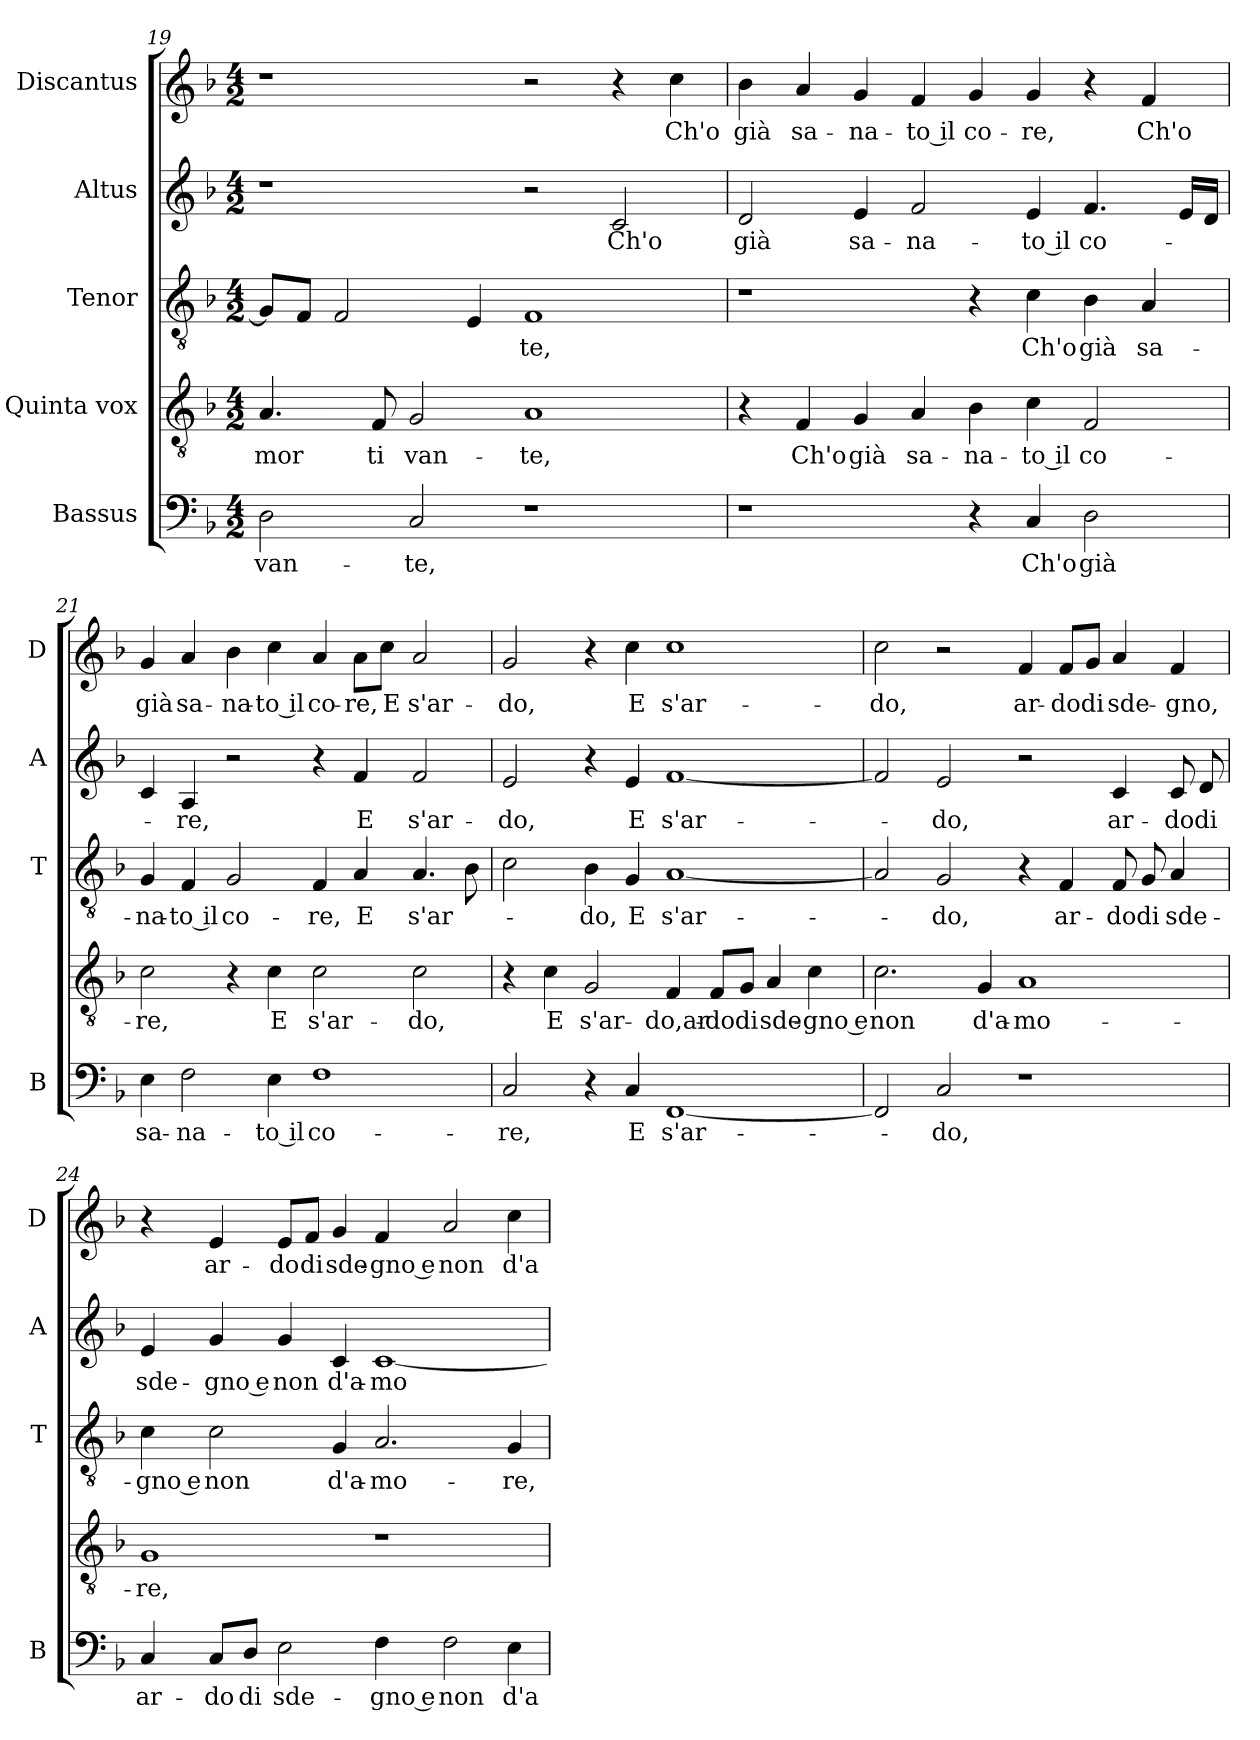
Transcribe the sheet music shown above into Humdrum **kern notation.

**kern	**text	**kern	**text	**kern	**text	**kern	**text	**kern	**text
*part5	*part5	*part4	*part4	*part3	*part3	*part2	*part2	*part1	*part1
*staff5	*staff5	*staff4	*staff4	*staff3	*staff3	*staff2	*staff2	*staff1	*staff1
*I"Bassus	*	*I"Quinta vox	*	*I"Tenor	*	*I"Altus	*	*I"Discantus	*
*I'B	*	*	*	*I'T	*	*I'A	*	*I'D	*
*clefF4	*	*clefGv2	*	*clefGv2	*	*clefG2	*	*clefG2	*
*k[b-]	*	*k[b-]	*	*k[b-]	*	*k[b-]	*	*k[b-]	*
*F:	*	*F:	*	*F:	*	*F:	*	*F:	*
*M4/2	*	*M4/2	*	*M4/2	*	*M4/2	*	*M4/2	*
=19	=19	=19	=19	=19	=19	=19	=19	=19	=19
!	!LO:LY:b	!	!LO:LY:b	!	!	!	!	!	!
2D\	van-	4.A/	-mor	8G/L]	.	1r	.	1r	.
.	.	.	.	8F/J	.	.	.	.	.
.	.	.	.	2F/	.	.	.	.	.
!	!	!	!LO:LY:b	!	!	!	!	!	!
.	.	8F/	ti	.	.	.	.	.	.
!	!LO:LY:b	!	!LO:LY:b	!	!	!	!	!	!
2C/	-te,	2G/	van-	.	.	.	.	.	.
.	.	.	.	4E/	.	.	.	.	.
!	!	!	!LO:LY:b	!	!LO:LY:b	!	!	!	!
1r	.	1A	-te,	1F	-te,	2r	.	2r	.
!	!	!	!	!	!	!	!LO:LY:b	!	!
.	.	.	.	.	.	2c/	Ch'o	4r	.
!	!	!	!	!	!	!	!	!	!LO:LY:b
.	.	.	.	.	.	.	.	4cc\	Ch'o
!!LO:PB:g=z
=20	=20	=20	=20	=20	=20	=20	=20	=20	=20
!	!	!	!	!	!	!	!LO:LY:b	!	!LO:LY:b
1r	.	4r	.	1r	.	2d/	già	4b-\	già
!	!	!	!LO:LY:b	!	!	!	!	!	!LO:LY:b
.	.	4F/	Ch'o	.	.	.	.	4a/	sa-
!	!	!	!LO:LY:b	!	!	!	!LO:LY:b	!	!LO:LY:b
.	.	4G/	già	.	.	4e/	sa-	4g/	-na-
!	!	!	!LO:LY:b	!	!	!	!LO:LY:b	!	!LO:LY:b
.	.	4A/	sa-	.	.	2f/	-na-	4f/	-to il
!	!	!	!LO:LY:b	!	!	!	!	!	!LO:LY:b
4r	.	4B-\	-na-	4r	.	.	.	4g/	co-
!	!LO:LY:b	!	!LO:LY:b	!	!LO:LY:b	!	!LO:LY:b	!	!LO:LY:b
4C/	Ch'o	4c\	-to il	4c\	Ch'o	4e/	-to il	4g/	-re,
!	!LO:LY:b	!	!LO:LY:b	!	!LO:LY:b	!	!LO:LY:b	!	!
2D\	già	2F/	co-	4B-\	già	4.f/	co-	4r	.
!	!	!	!	!	!LO:LY:b	!	!	!	!LO:LY:b
.	.	.	.	4A/	sa-	.	.	4f/	Ch'o
.	.	.	.	.	.	16e/LL	.	.	.
.	.	.	.	.	.	16d/JJ	.	.	.
=21	=21	=21	=21	=21	=21	=21	=21	=21	=21
!	!LO:LY:b	!	!LO:LY:b	!	!LO:LY:b	!	!	!	!LO:LY:b
4E\	sa-	2c\	-re,	4G/	-na-	4c/	.	4g/	già
!	!LO:LY:b	!	!	!	!LO:LY:b	!	!LO:LY:b	!	!LO:LY:b
2F\	-na-	.	.	4F/	-to il	4A/	-re,	4a/	sa-
!	!	!	!	!	!LO:LY:b	!	!	!	!LO:LY:b
.	.	4r	.	2G/	co-	2r	.	4b-\	-na-
!	!LO:LY:b	!	!LO:LY:b	!	!	!	!	!	!LO:LY:b
4E\	-to il	4c\	E	.	.	.	.	4cc\	-to il
!	!LO:LY:b	!	!LO:LY:b	!	!LO:LY:b	!	!	!	!LO:LY:b
1F	co-	2c\	s'ar-	4F/	-re,	4r	.	4a/	co-
!	!	!	!	!	!LO:LY:b	!	!LO:LY:b	!	!LO:LY:b
.	.	.	.	4A/	E	4f/	E	8a\L	-re,
!	!	!	!	!	!	!	!	!	!LO:LY:b
.	.	.	.	.	.	.	.	8cc\J	E
!	!	!	!LO:LY:b	!	!LO:LY:b	!	!LO:LY:b	!	!LO:LY:b
.	.	2c\	-do,	4.A/	s'ar-	2f/	s'ar-	2a/	s'ar-
.	.	.	.	8B-\	.	.	.	.	.
=22	=22	=22	=22	=22	=22	=22	=22	=22	=22
!	!LO:LY:b	!	!	!	!	!	!LO:LY:b	!	!LO:LY:b
2C/	-re,	4r	.	2c\	.	2e/	-do,	2g/	-do,
!	!	!	!LO:LY:b	!	!	!	!	!	!
.	.	4c\	E	.	.	.	.	.	.
!	!	!	!LO:LY:b	!	!LO:LY:b	!	!	!	!
4r	.	2G/	s'ar-	4B-\	-do,	4r	.	4r	.
!	!LO:LY:b	!	!	!	!LO:LY:b	!	!LO:LY:b	!	!LO:LY:b
4C/	E	.	.	4G/	E	4e/	E	4cc\	E
!	!LO:LY:b	!	!LO:LY:b	!	!LO:LY:b	!	!LO:LY:b	!	!LO:LY:b
[1FF	s'ar-	4F/	-do,ar-	[1A	s'ar-	[1f	s'ar-	1cc	s'ar-
!	!	!	!LO:LY:b	!	!	!	!	!	!
.	.	8F/L	-do	.	.	.	.	.	.
!	!	!	!LO:LY:b	!	!	!	!	!	!
.	.	8G/J	di	.	.	.	.	.	.
!	!	!	!LO:LY:b	!	!	!	!	!	!
.	.	4A/	sde-	.	.	.	.	.	.
!	!	!	!LO:LY:b	!	!	!	!	!	!
.	.	4c\	-gno e	.	.	.	.	.	.
!!LO:LB:g=z
=23	=23	=23	=23	=23	=23	=23	=23	=23	=23
!	!	!	!LO:LY:b	!	!	!	!	!	!LO:LY:b
2FF/]	.	2.c\	non	2A/]	.	2f/]	.	2cc\	-do,
!	!LO:LY:b	!	!	!	!LO:LY:b	!	!LO:LY:b	!	!
2C/	-do,	.	.	2G/	-do,	2e/	-do,	2r	.
!	!	!	!LO:LY:b	!	!	!	!	!	!
.	.	4G/	d'a-	.	.	.	.	.	.
!	!	!	!LO:LY:b	!	!	!	!	!	!LO:LY:b
1r	.	1A	-mo-	4r	.	2r	.	4f/	ar-
!	!	!	!	!	!LO:LY:b	!	!	!	!LO:LY:b
.	.	.	.	4F/	ar-	.	.	8f/L	-do
!	!	!	!	!	!	!	!	!	!LO:LY:b
.	.	.	.	.	.	.	.	8g/J	di
!	!	!	!	!	!LO:LY:b	!	!LO:LY:b	!	!LO:LY:b
.	.	.	.	8F/	-do	4c/	ar-	4a/	sde-
!	!	!	!	!	!LO:LY:b	!	!	!	!
.	.	.	.	8G/	di	.	.	.	.
!	!	!	!	!	!LO:LY:b	!	!LO:LY:b	!	!LO:LY:b
.	.	.	.	4A/	sde-	8c/	-do	4f/	-gno,
!	!	!	!	!	!	!	!LO:LY:b	!	!
.	.	.	.	.	.	8d/	di	.	.
=24	=24	=24	=24	=24	=24	=24	=24	=24	=24
!	!LO:LY:b	!	!LO:LY:b	!	!LO:LY:b	!	!LO:LY:b	!	!
4C/	ar-	1G	-re,	4c\	-gno e	4e/	sde-	4r	.
!	!LO:LY:b	!	!	!	!LO:LY:b	!	!LO:LY:b	!	!LO:LY:b
8C/L	-do	.	.	2c\	non	4g/	-gno e	4e/	ar-
!	!LO:LY:b	!	!	!	!	!	!	!	!
8D/J	di	.	.	.	.	.	.	.	.
!	!LO:LY:b	!	!	!	!	!	!LO:LY:b	!	!LO:LY:b
2E\	sde-	.	.	.	.	4g/	non	8e/L	-do
!	!	!	!	!	!	!	!	!	!LO:LY:b
.	.	.	.	.	.	.	.	8f/J	di
!	!	!	!	!	!LO:LY:b	!	!LO:LY:b	!	!LO:LY:b
.	.	.	.	4G/	d'a-	4c/	d'a-	4g/	sde-
!	!LO:LY:b	!	!	!	!LO:LY:b	!	!LO:LY:b	!	!LO:LY:b
4F\	-gno e	1r	.	2.A/	-mo-	[1c	-mo-	4f/	-gno e
!	!LO:LY:b	!	!	!	!	!	!	!	!LO:LY:b
2F\	non	.	.	.	.	.	.	2a/	non
!	!LO:LY:b	!	!	!	!LO:LY:b	!	!	!	!LO:LY:b
4E\	d'a-	.	.	4G/	-re,	.	.	4cc\	d'a-
=	=	=	=	=	=	=	=	=	=
*-	*-	*-	*-	*-	*-	*-	*-	*-	*-
